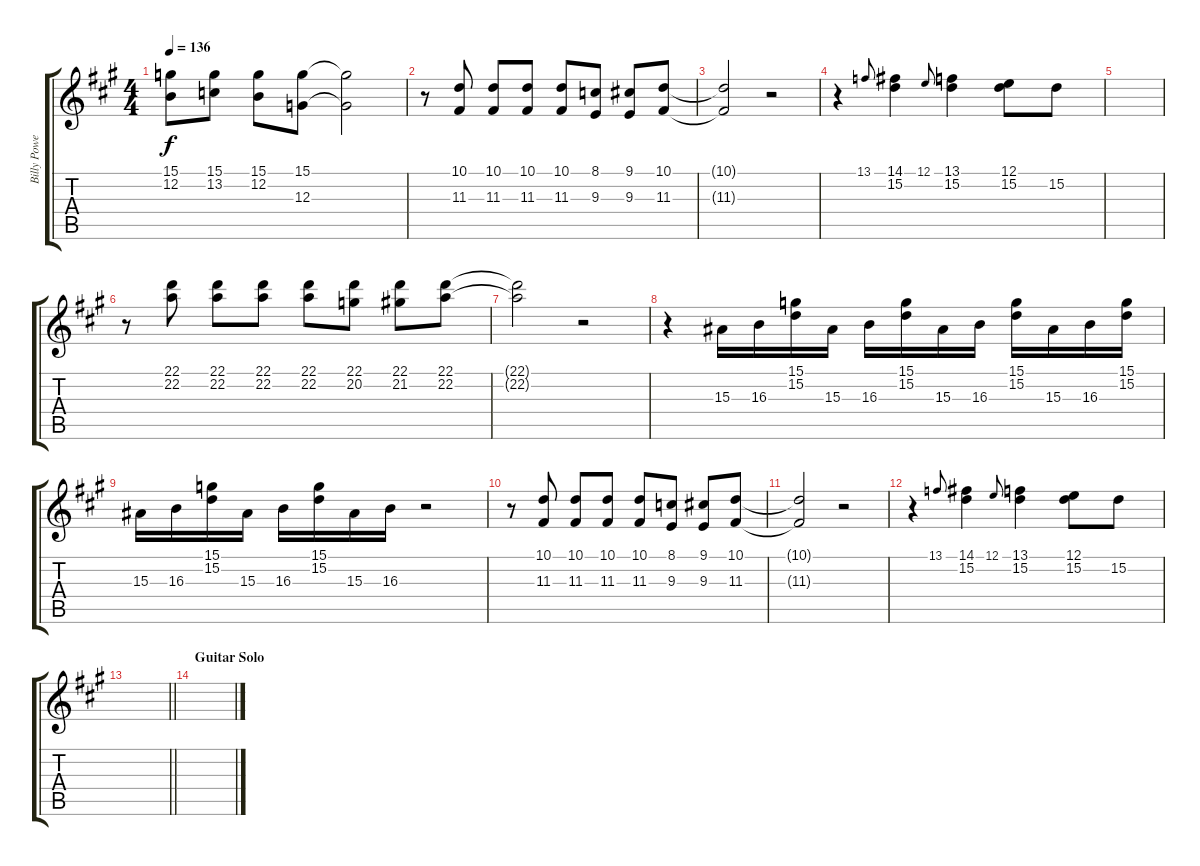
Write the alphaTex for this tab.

\track ("Billy Powell - Piano" "Billy Powe") {instrument acousticgrandpiano}
\staff {score tabs}
\tuning (E4 B3 G3 D3 A2 E2) {hide}
\ts (4 4)
\tempo 136
\clef g2
\ks a
(15.1 12.2).8{dy f} (15.1 13.2).8 (15.1 12.2).8 (15.1 12.3).8 (15.1{t} 12.3{t}).2 |
r.8 (10.1 11.3).8 (10.1 11.3).8 (10.1 11.3).8 (10.1 11.3).8 (8.1 9.3).8 (9.1 9.3).8 (10.1 11.3).8 |
(10.1{t} 11.3{t}).2 r.2 |
r.4 13.1.8{gr onbeat} (14.1 15.2).4 12.1.8{gr onbeat} (13.1 15.2).4 (12.1 15.2).8 15.2.8 |
|
r.8 (22.1 22.2).8 (22.1 22.2).8 (22.1 22.2).8 (22.1 22.2).8 (22.1 20.2).8 (22.1 21.2).8 (22.1 22.2).8 |
(22.1{t} 22.2{t}).2 r.2 |
r.4 15.3.16 16.3.16 (15.1 15.2).16 15.3.16 16.3.16 (15.1 15.2).16 15.3.16 16.3.16 (15.1 15.2).16 15.3.16 16.3.16 (15.1 15.2).16 |
15.3.16 16.3.16 (15.1 15.2).16 15.3.16 16.3.16 (15.1 15.2).16 15.3.16 16.3.16 r.2 |
r.8 (10.1 11.3).8 (10.1 11.3).8 (10.1 11.3).8 (10.1 11.3).8 (8.1 9.3).8 (9.1 9.3).8 (10.1 11.3).8 |
(10.1{t} 11.3{t}).2 r.2 |
r.4 13.1.8{gr onbeat} (14.1 15.2).4 12.1.8{gr onbeat} (13.1 15.2).4 (12.1 15.2).8 15.2.8 |
\barLineRight lightlight
|
\section ("" "Guitar Solo")
